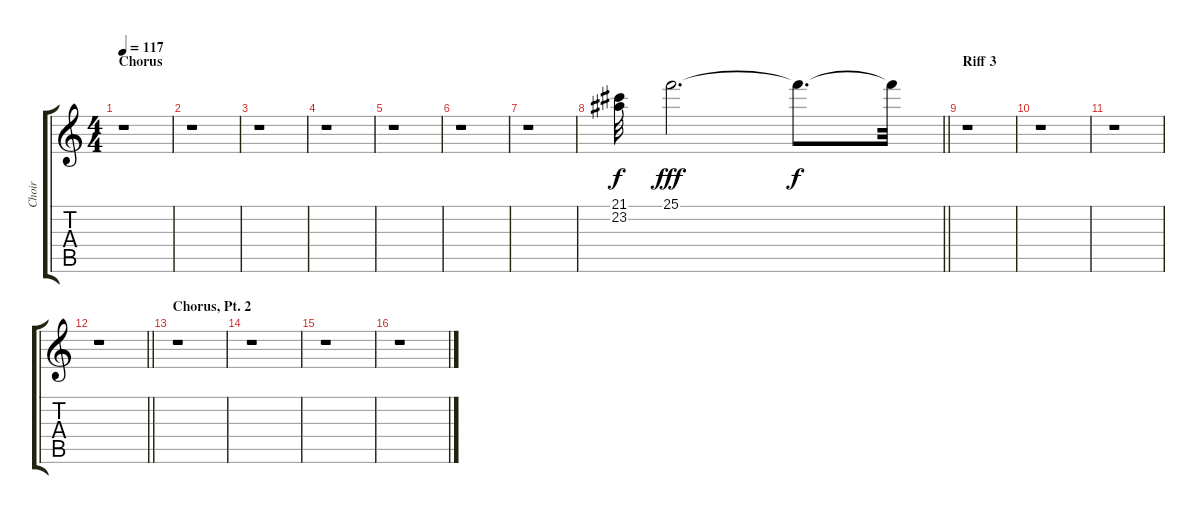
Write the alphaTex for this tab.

\track ("Choir" "Choir") {instrument lead6voice}
\staff {score tabs}
\tuning (E4 B3 G3 D3 A2 E2) {hide}
\ts (4 4)
\section ("" "Chorus")
\tempo 117
\clef g2
\ks c
r.1{dy f} |
r.1 |
r.1 |
r.1 |
r.1 |
r.1 |
r.1 |
\barLineRight lightlight
(21.1 23.2).32 25.1.2{d dy fff} 25.1{t}.8{d dy f} 25.1{t}.32 |
\section ("" "Riff 3")
r.1 |
r.1 |
r.1 |
\barLineRight lightlight
r.1 |
\section ("" "Chorus, Pt. 2")
r.1 |
r.1 |
r.1 |
r.1
